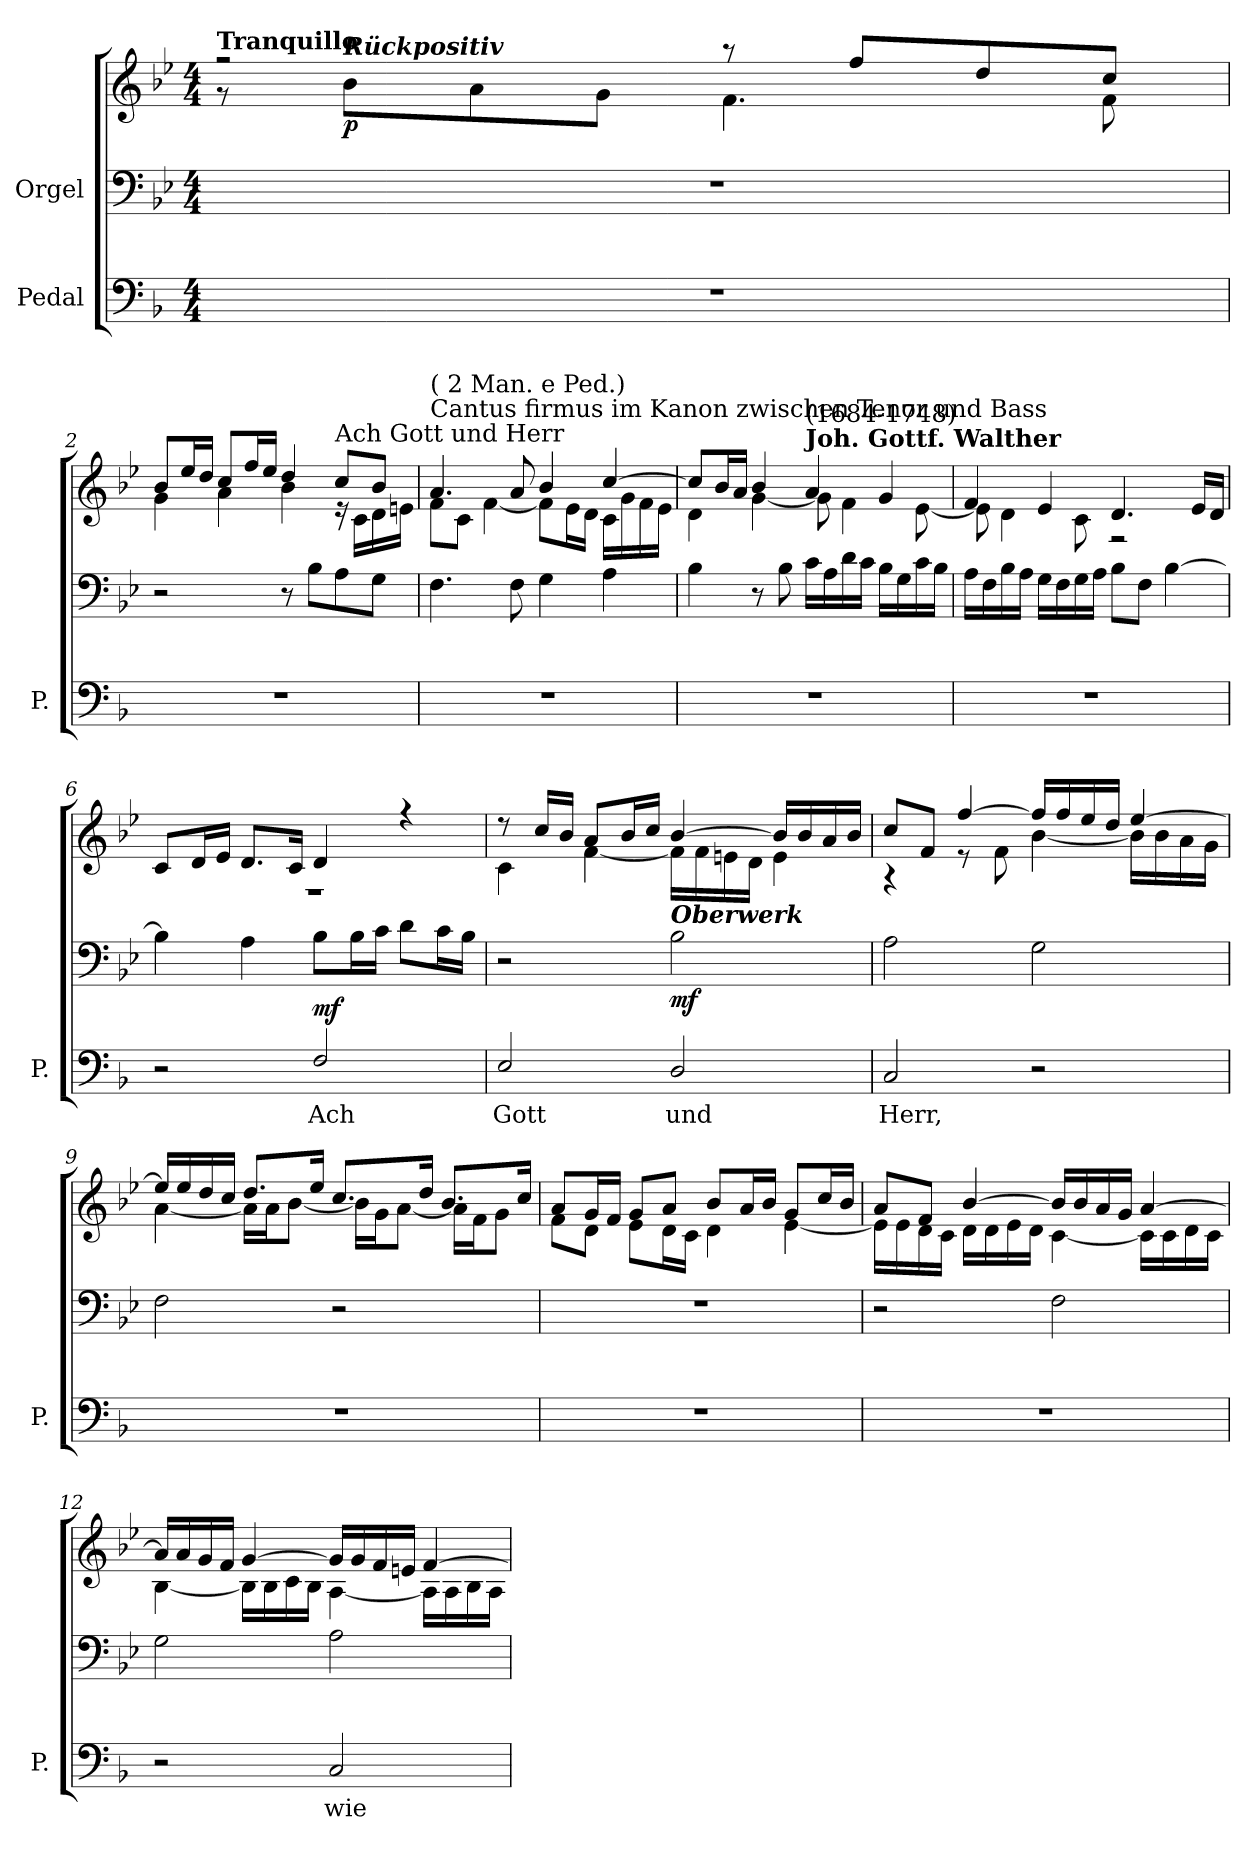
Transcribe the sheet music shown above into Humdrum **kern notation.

**kern	**text	**dynam	**kern	**kern	**dynam
*part2	*part2	*part2	*part1	*part1	*part1
*staff3	*staff3	*staff3	*staff2	*staff1	*staff1/2
*I"Pedal	*	*	*I"Orgel	*	*
*I'P.	*	*	*	*	*
*clefF4	*	*	*clefF4	*clefG2	*
*ITrd4c7	*	*	*	*	*
*k[b-e-]	*	*	*k[b-e-]	*k[b-e-]	*
*M4/4	*	*	*M4/4	*M4/4	*
=1	=1	=1	=1	=1	=1
*	*	*	*	*^	*
!	!	!	!	!LO:TX:a:B:t=Tranquillo	!	!
1r	.	.	1r	2r	8r	.
!	!	!	!	!	!LO:TX:a:Bi:t=Rückpositiv	!
!	!	!	!	!	!	!LO:DY:b
.	.	.	.	.	8b-\L	p
.	.	.	.	.	8a\	.
.	.	.	.	.	8g\J	.
.	.	.	.	8r	4.f\	.
.	.	.	.	8ff/L	.	.
.	.	.	.	8dd/	.	.
.	.	.	.	8cc/J	8f\	.
=2	=2	=2	=2	=2	=2	=2
1r	.	.	2r	8b-/L	4g\	.
.	.	.	.	16ee-/L	.	.
.	.	.	.	16dd/JJ	.	.
.	.	.	.	8cc/L	4a\	.
.	.	.	.	16ff/L	.	.
.	.	.	.	16ee-/JJ	.	.
.	.	.	8r	4dd/	4b-\	.
.	.	.	8B-\L	.	.	.
!	!	!	!	!LO:TX:a:t=Ach Gott und Herr	!	!
.	.	.	8A\	8cc/L	16r	.
.	.	.	.	.	16c\LL	.
.	.	.	8G\J	8b-/J	16d\	.
.	.	.	.	.	16en\JJ	.
!!LO:LB:g=z	!!
=3	=3	=3	=3	=3	=3	=3
!	!	!	!	!LO:TX:a:t=Cantus firmus im Kanon zwischen Tenor und Bass	!	!
!	!	!	!	!LO:TX:a:t=( 2 Man. e Ped.)	!	!
1r	.	.	4.F\	4.a/	8f\L	.
.	.	.	.	.	8c\J	.
.	.	.	.	.	[4f\	.
.	.	.	8F\	8a/	.	.
.	.	.	4G\	4b-/	8f\L]	.
.	.	.	.	.	16e-\L	.
.	.	.	.	.	16d\JJ	.
.	.	.	4A\	[4cc/	16c\LL	.
.	.	.	.	.	16g\	.
.	.	.	.	.	16f\	.
.	.	.	.	.	16e-\JJ	.
=4	=4	=4	=4	=4	=4	=4
1r	.	.	4B-\	8cc/L]	4d\	.
.	.	.	.	16b-/L	.	.
.	.	.	.	16a/JJ	.	.
.	.	.	8r	4b-/	[4g\	.
.	.	.	8B-\	.	.	.
!	!	!	!	!LO:TX:a:B:t=Joh. Gottf. Walther	!	!
!	!	!	!	!LO:TX:a:t=(1684-1748)	!	!
.	.	.	16c\LL	4a/	8g\]	.
.	.	.	16A\	.	.	.
.	.	.	16d\	.	4f\	.
.	.	.	16c\JJ	.	.	.
.	.	.	16B-\LL	4g/	.	.
.	.	.	16G\	.	.	.
.	.	.	16c\	.	[8e-\	.
.	.	.	16B-\JJ	.	.	.
!!LO:LB:g=z	!!
=5	=5	=5	=5	=5	=5	=5
1r	.	.	16A\LL	4f/	8e-\]	.
.	.	.	16F\	.	.	.
.	.	.	16B-\	.	4d\	.
.	.	.	16A\JJ	.	.	.
.	.	.	16G\LL	4e-/	.	.
.	.	.	16F\	.	.	.
.	.	.	16G\	.	8c\	.
.	.	.	16A\JJ	.	.	.
.	.	.	8B-\L	4.d/	2r	.
.	.	.	8F\J	.	.	.
.	.	.	[4B-\	.	.	.
.	.	.	.	16e-/LL	.	.
.	.	.	.	16d/JJ	.	.
=6	=6	=6	=6	=6	=6	=6
2r	.	.	4B-\]	8c/L	1r	.
.	.	.	.	16d/L	.	.
.	.	.	.	16e-/JJ	.	.
.	.	.	4A\	8.d/L	.	.
.	.	.	.	16c/Jk	.	.
!	!LO:LY:b	!LO:DY:b	!	!	!	!
2BB-/	Ach	mf	8B-\L	4d/	.	.
.	.	.	16B-\L	.	.	.
.	.	.	16c\JJ	.	.	.
.	.	.	8d\L	4r	.	.
.	.	.	16c\L	.	.	.
.	.	.	16B-\JJ	.	.	.
!!LO:LB:g=z	!!
=7	=7	=7	=7	=7	=7	=7
!	!LO:LY:b	!	!	!	!	!
2AA/	Gott	.	2r	8r	4c\	.
.	.	.	.	16cc/LL	.	.
.	.	.	.	16b-/JJ	.	.
.	.	.	.	8a/L	[4f\	.
.	.	.	.	16b-/L	.	.
.	.	.	.	16cc/JJ	.	.
!	!	!	!LO:TX:a:Bi:t=Oberwerk	!	!	!
!	!LO:LY:b	!	!	!	!	!LO:DY:b=2
2GG/	und	.	2B-\	[4b-/	16f\LL]	mf
.	.	.	.	.	16f\	.
.	.	.	.	.	16en\	.
.	.	.	.	.	16d\JJ	.
.	.	.	.	16b-/LL]	4e\	.
.	.	.	.	16b-/	.	.
.	.	.	.	16a/	.	.
.	.	.	.	16b-/JJ	.	.
!!LO:LB:g=z	!!
=8	=8	=8	=8	=8	=8	=8
!	!LO:LY:b	!	!	!	!	!
2FF/	Herr,	.	2A\	8cc/L	4r	.
.	.	.	.	8f/J	.	.
.	.	.	.	[4ff/	8r	.
.	.	.	.	.	8f\	.
2r	.	.	2G\	16ff/LL]	[4b-\	.
.	.	.	.	16ff/	.	.
.	.	.	.	16ee-/	.	.
.	.	.	.	16dd/JJ	.	.
.	.	.	.	[4ee-/	16b-\LL]	.
.	.	.	.	.	16b-\	.
.	.	.	.	.	16a\	.
.	.	.	.	.	16g\JJ	.
=9	=9	=9	=9	=9	=9	=9
1r	.	.	2F\	16ee-/LL]	[4a\	.
.	.	.	.	16ee-/	.	.
.	.	.	.	16dd/	.	.
.	.	.	.	16cc/JJ	.	.
.	.	.	.	8.dd/L	16a\LL]	.
.	.	.	.	.	16a\J	.
.	.	.	.	.	[8b-\J	.
.	.	.	.	16ee-/Jk	.	.
.	.	.	2r	8.cc/L	16b-\LL]	.
.	.	.	.	.	16g\J	.
.	.	.	.	.	[8a\J	.
.	.	.	.	16dd/Jk	.	.
.	.	.	.	8.b-/L	16a\LL]	.
.	.	.	.	.	16f\J	.
.	.	.	.	.	8g\J	.
.	.	.	.	16cc/Jk	.	.
!!LO:PB:g=z	!!
=10	=10	=10	=10	=10	=10	=10
1r	.	.	1r	8a/L	8f\L	.
.	.	.	.	16g/L	8d\J	.
.	.	.	.	16f/JJ	.	.
.	.	.	.	8g/L	8e-\L	.
.	.	.	.	8a/J	16d\L	.
.	.	.	.	.	16c\JJ	.
.	.	.	.	8b-/L	4d\	.
.	.	.	.	16a/L	.	.
.	.	.	.	16b-/JJ	.	.
.	.	.	.	8g/L	[4e-\	.
.	.	.	.	16cc/L	.	.
.	.	.	.	16b-/JJ	.	.
!!LO:LB:g=z	!!
=11	=11	=11	=11	=11	=11	=11
1r	.	.	2r	8a/L	16e-\LL]	.
.	.	.	.	.	16e-\	.
.	.	.	.	8f/J	16d\	.
.	.	.	.	.	16c\JJ	.
.	.	.	.	[4b-/	16d\LL	.
.	.	.	.	.	16d\	.
.	.	.	.	.	16e-\	.
.	.	.	.	.	16d\JJ	.
.	.	.	2F\	16b-/LL]	[4c\	.
.	.	.	.	16b-/	.	.
.	.	.	.	16a/	.	.
.	.	.	.	16g/JJ	.	.
.	.	.	.	[4a/	16c\LL]	.
.	.	.	.	.	16c\	.
.	.	.	.	.	16d\	.
.	.	.	.	.	16c\JJ	.
!!LO:LB:g=z	!!
=12	=12	=12	=12	=12	=12	=12
2r	.	.	2G\	16a/LL]	[4B-\	.
.	.	.	.	16a/	.	.
.	.	.	.	16g/	.	.
.	.	.	.	16f/JJ	.	.
.	.	.	.	[4g/	16B-\LL]	.
.	.	.	.	.	16B-\	.
.	.	.	.	.	16c\	.
.	.	.	.	.	16B-\JJ	.
!	!LO:LY:b	!	!	!	!	!
2FF/	wie	.	2A\	16g/LL]	[4A\	.
.	.	.	.	16g/	.	.
.	.	.	.	16f/	.	.
.	.	.	.	16en/JJ	.	.
.	.	.	.	[4f/	16A\LL]	.
.	.	.	.	.	16A\	.
.	.	.	.	.	16B-\	.
.	.	.	.	.	16A\JJ	.
*	*	*	*	*v	*v	*
=	=	=	=	=	=
*-	*-	*-	*-	*-	*-
